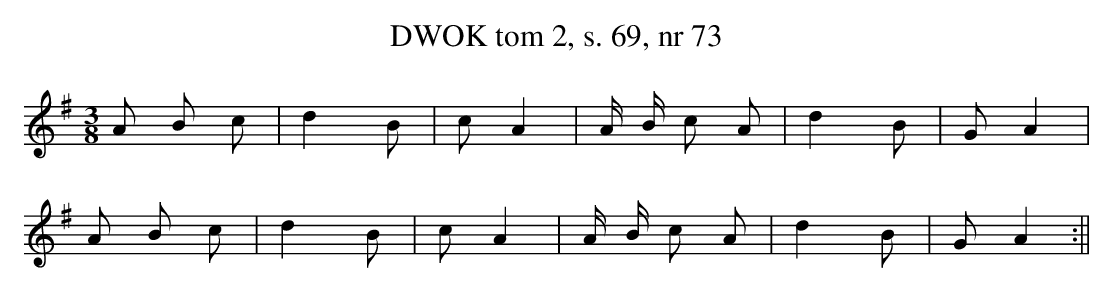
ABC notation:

X:1
T: DWOK tom 2, s. 69, nr 73
L: 1/16
M: 3/8
K: G
A2 B2 c2 |\
d4 B2 |\
c2 A4 |\
A B c2 A2 |\
d4 B2 |\
G2 A4 |
A2 B2 c2 |\
d4 B2 |\
c2 A4 |\
A B c2 A2 |\
d4 B2 |\
G2 A4 :||
